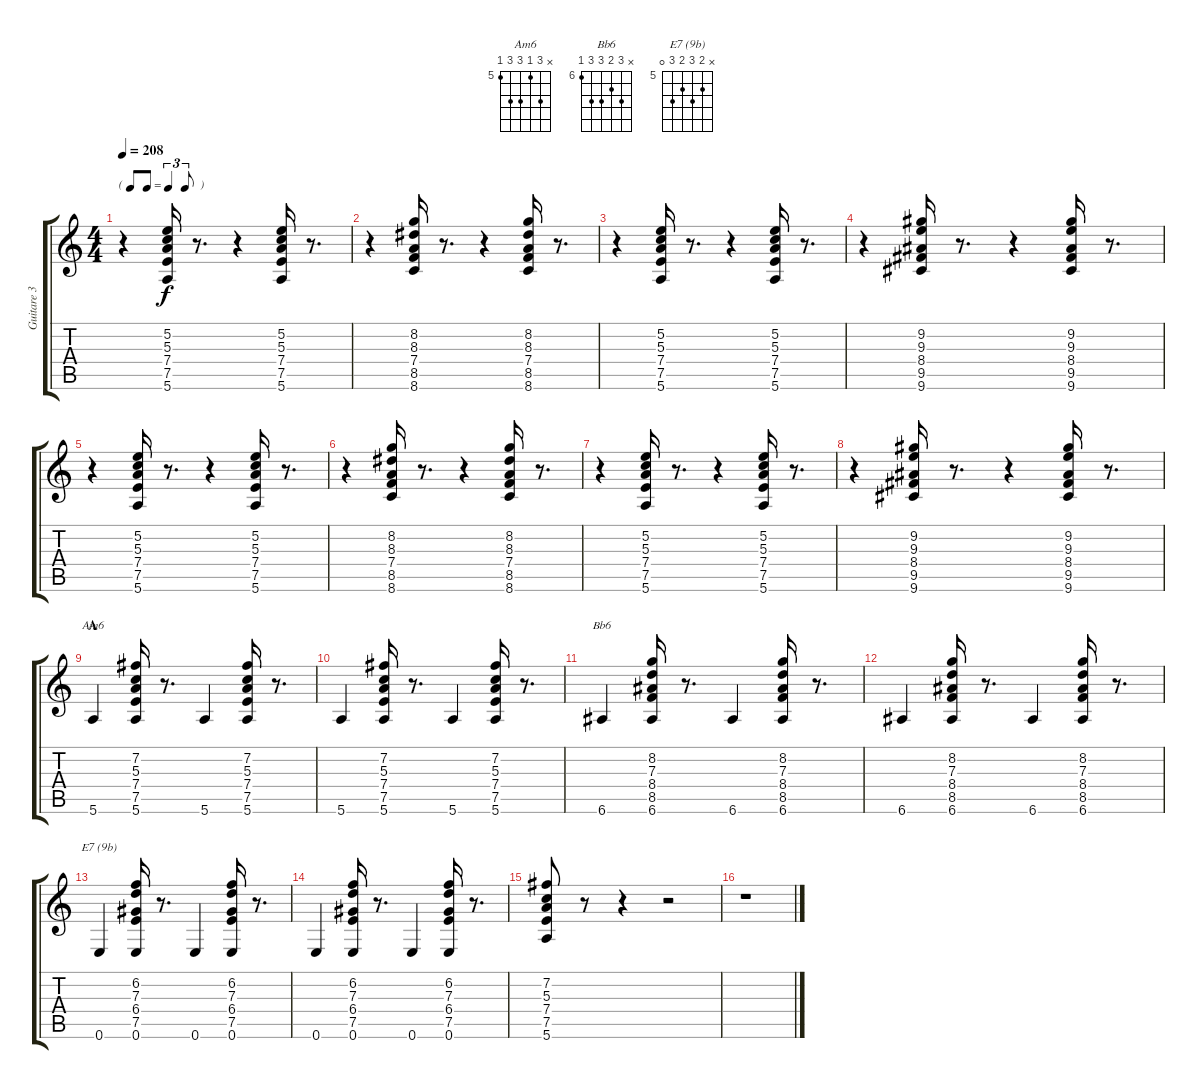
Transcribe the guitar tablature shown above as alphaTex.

\track ("Guitare 3" "Guitare 3") {instrument acousticguitarsteel}
\staff {score tabs}
\tuning (E4 B3 G3 D3 A2 E2) {hide}
\chord ("Am6" x 7 5 7 7 5) {firstfret 5}
\chord ("Bb6" x 8 7 8 8 6) {firstfret 6}
\chord ("E7 (9b)" x 6 7 6 7 0) {firstfret 5}
\ts (4 4)
\tf triplet8th
\tempo 208
\clef g2
\ks c
r.4{dy f instrument acousticguitarsteel} (5.2 5.3 7.4 7.5 5.6).16 r.8{d} r.4 (5.2 5.3 7.4 7.5 5.6).16 r.8{d} |
r.4 (8.2 8.3 7.4 8.5 8.6).16 r.8{d} r.4 (8.2 8.3 7.4 8.5 8.6).16 r.8{d} |
r.4 (5.2 5.3 7.4 7.5 5.6).16 r.8{d} r.4 (5.2 5.3 7.4 7.5 5.6).16 r.8{d} |
r.4 (9.2 9.3 8.4 9.5 9.6).16 r.8{d} r.4 (9.2 9.3 8.4 9.5 9.6).16 r.8{d} |
r.4 (5.2 5.3 7.4 7.5 5.6).16 r.8{d} r.4 (5.2 5.3 7.4 7.5 5.6).16 r.8{d} |
r.4 (8.2 8.3 7.4 8.5 8.6).16 r.8{d} r.4 (8.2 8.3 7.4 8.5 8.6).16 r.8{d} |
r.4 (5.2 5.3 7.4 7.5 5.6).16 r.8{d} r.4 (5.2 5.3 7.4 7.5 5.6).16 r.8{d} |
r.4 (9.2 9.3 8.4 9.5 9.6).16 r.8{d} r.4 (9.2 9.3 8.4 9.5 9.6).16 r.8{d} |
\section ("" "A")
5.6.4{ch "Am6"} (7.2 5.3 7.4 7.5 5.6).16 r.8{d} 5.6.4 (7.2 5.3 7.4 7.5 5.6).16 r.8{d} |
5.6.4 (7.2 5.3 7.4 7.5 5.6).16 r.8{d} 5.6.4 (7.2 5.3 7.4 7.5 5.6).16 r.8{d} |
6.6.4{ch "Bb6"} (8.2 7.3 8.4 8.5 6.6).16 r.8{d} 6.6.4 (8.2 7.3 8.4 8.5 6.6).16 r.8{d} |
6.6.4 (8.2 7.3 8.4 8.5 6.6).16 r.8{d} 6.6.4 (8.2 7.3 8.4 8.5 6.6).16 r.8{d} |
0.6.4{ch "E7 (9b)"} (6.2 7.3 6.4 7.5 0.6).16 r.8{d} 0.6.4 (6.2 7.3 6.4 7.5 0.6).16 r.8{d} |
0.6.4 (6.2 7.3 6.4 7.5 0.6).16 r.8{d} 0.6.4 (6.2 7.3 6.4 7.5 0.6).16 r.8{d} |
(7.2 5.3 7.4 7.5 5.6).8 r.8 r.4 r.2 |
r.1
